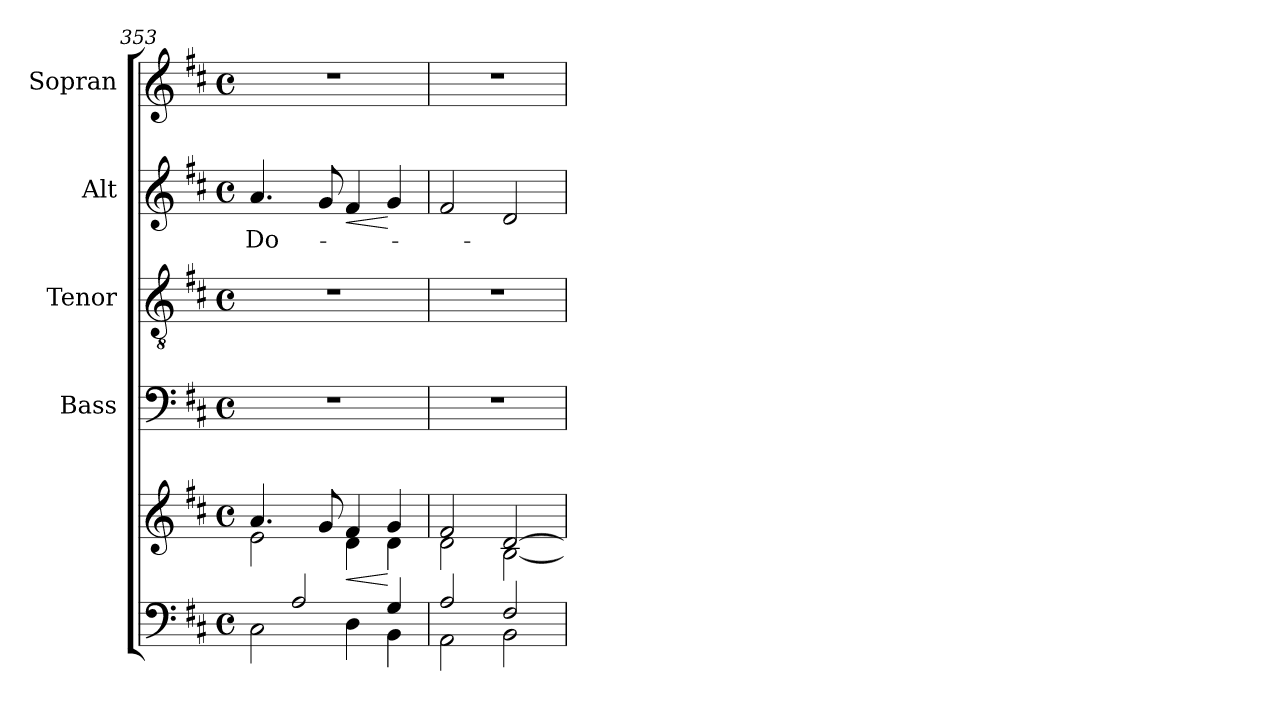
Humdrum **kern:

**kern	**kern	**dynam	**kern	**kern	**kern	**text	**dynam	**kern
*part5	*part5	*part5	*part4	*part3	*part2	*part2	*part2	*part1
*staff6	*staff5	*staff5/6	*staff4	*staff3	*staff2	*staff2	*staff2	*staff1
*	*	*	*I"Bass	*I"Tenor	*I"Alt	*	*	*I"Sopran
*	*	*	*I'B.	*I'T.	*I'A.	*	*	*I'S.
*clefF4	*clefG2	*	*clefF4	*clefGv2	*clefG2	*	*	*clefG2
*k[f#c#]	*k[f#c#]	*	*k[f#c#]	*k[f#c#]	*k[f#c#]	*	*	*k[f#c#]
*D:	*D:	*	*D:	*D:	*D:	*	*	*D:
*M4/4	*M4/4	*	*M4/4	*M4/4	*M4/4	*	*	*M4/4
*met(c)	*met(c)	*	*met(c)	*met(c)	*met(c)	*	*	*met(c)
=353	=353	=353	=353	=353	=353	=353	=353	=353
*^	*^	*	*	*	*	*	*	*
!	!	!	!	!	!	!	!	!LO:LY:b	!	!
4ryy	2C#\	4.a/	2e\	.	1r	1r	4.a/	Do-	.	1r
2A/	.	.	.	.	.	.	.	.	.	.
.	.	8g/	.	.	.	.	8g/	.	.	.
!	!	!	!	!LO:HP:b	!	!	!	!	!LO:HP:b	!
.	4D\	4f#/	4d\	<	.	.	4f#/	.	<	.
4G/	4BB\	4g/	4d\	[	.	.	4g/	.	[	.
=354	=354	=354	=354	=354	=354	=354	=354	=354	=354	=354
2A/	2AA\	2f#/	2d\	.	1r	1r	2f#/	.	.	1r
2F#/	2BB\	[>2d/	[<2B\	.	.	.	2d/	.	.	.
*v	*v	*	*	*	*	*	*	*	*	*
*	*v	*v	*	*	*	*	*	*	*
=	=	=	=	=	=	=	=	=
*-	*-	*-	*-	*-	*-	*-	*-	*-
